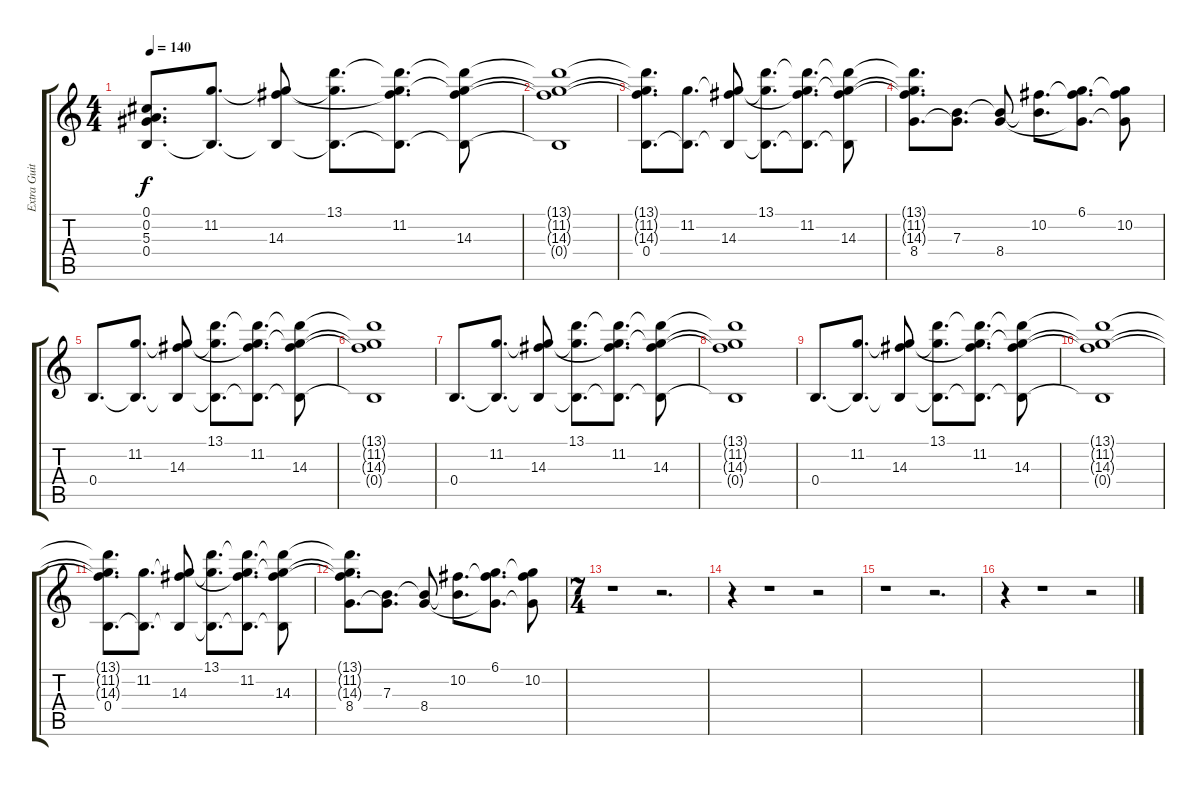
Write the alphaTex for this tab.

\track ("Extra Guitar" "Extra Guit") {instrument distortionguitar}
\staff {score tabs}
\tuning (Db4 Ab3 E3 B2 Gb2 B1) {hide}
\ts (4 4)
\tempo 140
\clef g2
\ks c
(0.1 0.2 5.3 0.4).8{d dy f} (11.2 0.4{t}).8{d} (11.2{t} 14.3 0.4{t}).8 (13.1 11.2{t} 0.4{t}).8{d} (13.1{t} 11.2 14.3{t} 0.4{t}).8{d} (13.1{t} 11.2{t} 14.3 0.4{t}).8 |
(13.1{t} 11.2{t} 14.3{t} 0.4{t}).1 |
(13.1{t} 11.2{t} 14.3{t} 0.4).8{d} (11.2 0.4{t}).8{d} (11.2{t} 14.3 0.4{t}).8 (13.1 11.2{t} 0.4{t}).8{d} (13.1{t} 11.2 14.3{t} 0.4{t}).8{d} (13.1{t} 11.2{t} 14.3 0.4{t}).8 |
(13.1{t} 11.2{t} 14.3{t} 8.4).8{d} (7.3 8.4{t}).8{d} (7.3{t} 8.4).8 (10.2 7.3{t}).8{d} (6.1 10.2{t} 8.4{t}).8{d} (6.1{t} 10.2 8.4{t}).8 |
0.4.8{d} (11.2 0.4{t}).8{d} (11.2{t} 14.3 0.4{t}).8 (13.1 11.2{t} 0.4{t}).8{d} (13.1{t} 11.2 14.3{t} 0.4{t}).8{d} (13.1{t} 11.2{t} 14.3 0.4{t}).8 |
(13.1{t} 11.2{t} 14.3{t} 0.4{t}).1 |
0.4.8{d} (11.2 0.4{t}).8{d} (11.2{t} 14.3 0.4{t}).8 (13.1 11.2{t} 0.4{t}).8{d} (13.1{t} 11.2 14.3{t} 0.4{t}).8{d} (13.1{t} 11.2{t} 14.3 0.4{t}).8 |
(13.1{t} 11.2{t} 14.3{t} 0.4{t}).1 |
0.4.8{d} (11.2 0.4{t}).8{d} (11.2{t} 14.3 0.4{t}).8 (13.1 11.2{t} 0.4{t}).8{d} (13.1{t} 11.2 14.3{t} 0.4{t}).8{d} (13.1{t} 11.2{t} 14.3 0.4{t}).8 |
(13.1{t} 11.2{t} 14.3{t} 0.4{t}).1 |
(13.1{t} 11.2{t} 14.3{t} 0.4).8{d} (11.2 0.4{t}).8{d} (11.2{t} 14.3 0.4{t}).8 (13.1 11.2{t} 0.4{t}).8{d} (13.1{t} 11.2 14.3{t} 0.4{t}).8{d} (13.1{t} 11.2{t} 14.3 0.4{t}).8 |
(13.1{t} 11.2{t} 14.3{t} 8.4).8{d} (7.3 8.4{t}).8{d} (7.3{t} 8.4).8 (10.2 7.3{t}).8{d} (6.1 10.2{t} 8.4{t}).8{d} (6.1{t} 10.2 8.4{t}).8 |
\ts (7 4)
r.1 r.2{d} |
r.4 r.1 r.2 |
r.1 r.2{d} |
r.4 r.1 r.2
